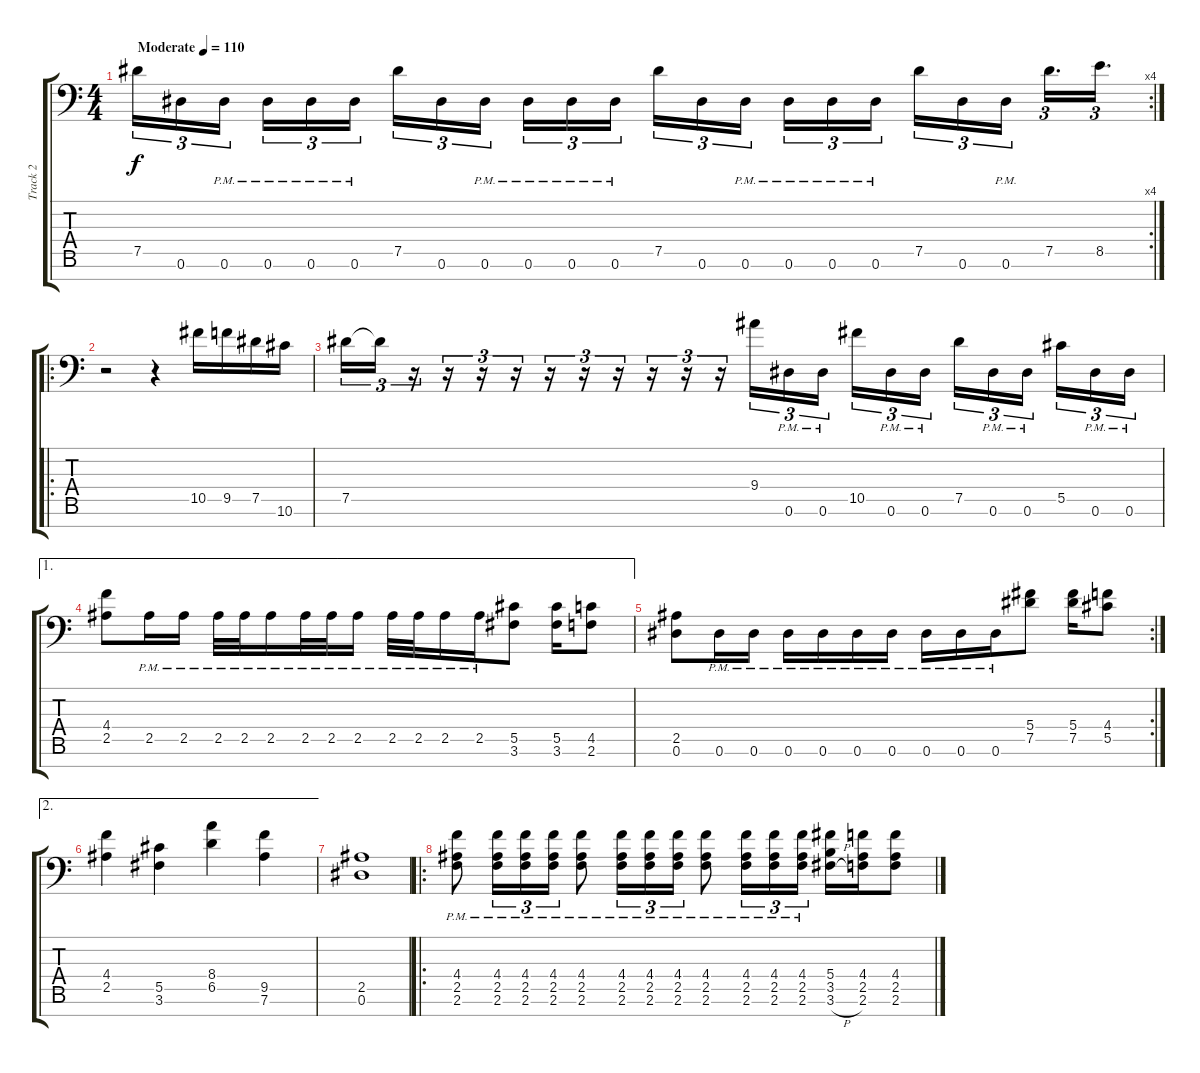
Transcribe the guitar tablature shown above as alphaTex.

\track ("Track 2" "Track 2") {instrument distortionguitar}
\staff {score tabs}
\tuning (Eb4 Bb3 Gb3 Db3 Ab2 Eb2 C-1) {hide}
\rc 4
\ts (4 4)
\tempo (110 "Moderate")
\clef f4
\ks c
7.5.16{tu (3 2) dy f instrument distortionguitar} 0.6.16{tu (3 2)} 0.6{pm}.16{tu (3 2) beam splitsecondary} 0.6{pm}.16{tu (3 2)} 0.6{pm}.16{tu (3 2)} 0.6{pm}.16{tu (3 2)} 7.5.16{tu (3 2)} 0.6.16{tu (3 2)} 0.6{pm}.16{tu (3 2) beam splitsecondary} 0.6{pm}.16{tu (3 2)} 0.6{pm}.16{tu (3 2)} 0.6{pm}.16{tu (3 2)} 7.5.16{tu (3 2)} 0.6.16{tu (3 2)} 0.6{pm}.16{tu (3 2) beam splitsecondary} 0.6{pm}.16{tu (3 2)} 0.6{pm}.16{tu (3 2)} 0.6{pm}.16{tu (3 2)} 7.5.16{tu (3 2)} 0.6.16{tu (3 2)} 0.6{pm}.16{tu (3 2) beam splitsecondary} 7.5.16{d tu (3 2)} 8.5.16{d tu (3 2)} |
\ro
r.2 r.4 10.5.16 9.5.16 7.5.16 10.6.16 |
7.5.16{tu (3 2)} 7.5{t}.16{tu (3 2)} r.16{tu (3 2)} r.16{tu (3 2)} r.16{tu (3 2)} r.16{tu (3 2)} r.16{tu (3 2)} r.16{tu (3 2)} r.16{tu (3 2)} r.16{tu (3 2)} r.16{tu (3 2)} r.16{tu (3 2)} 9.4.16{tu (3 2)} 0.6{pm}.16{tu (3 2)} 0.6{pm}.16{tu (3 2) beam splitsecondary} 10.5.16{tu (3 2)} 0.6{pm}.16{tu (3 2)} 0.6{pm}.16{tu (3 2)} 7.5.16{tu (3 2)} 0.6{pm}.16{tu (3 2)} 0.6{pm}.16{tu (3 2) beam splitsecondary} 5.5.16{tu (3 2)} 0.6{pm}.16{tu (3 2)} 0.6{pm}.16{tu (3 2)} |
\ae 1
(4.4 2.5).8 2.5{pm}.16 2.5{pm}.16 2.5{pm}.32 2.5{pm}.32 2.5{pm}.16 2.5{pm}.32 2.5{pm}.32 2.5{pm}.16 2.5{pm}.32 2.5{pm}.32 2.5{pm}.16 2.5{pm}.16 (5.5 3.6).8 (5.5 3.6).16 (4.5 2.6).8 |
\rc 2
(2.5 0.6).8 0.6{pm}.16 0.6{pm}.16 0.6{pm}.16 0.6{pm}.16 0.6{pm}.16 0.6{pm}.16 0.6{pm}.16 0.6{pm}.16 0.6{pm}.16 (5.4 7.5).8 (5.4 7.5).16 (4.4 5.5).8 |
\ae 2
(4.4 2.5).4 (5.5 3.6).4 (8.4 6.5).4 (9.5 7.6).4 |
(2.5 0.6).1 |
\ro
(4.4 2.5 2.6{pm}).8 (4.4 2.5 2.6{pm}).16{tu (3 2)} (4.4 2.5 2.6{pm}).16{tu (3 2)} (4.4 2.5 2.6{pm}).16{tu (3 2)} (4.4 2.5 2.6{pm}).8 (4.4 2.5 2.6{pm}).16{tu (3 2)} (4.4 2.5 2.6{pm}).16{tu (3 2)} (4.4 2.5 2.6{pm}).16{tu (3 2)} (4.4 2.5 2.6{pm}).8 (4.4 2.5 2.6{pm}).16{tu (3 2)} (4.4 2.5 2.6{pm}).16{tu (3 2)} (4.4 2.5 2.6{pm}).16{tu (3 2)} (5.4 3.5 3.6{h}).16 (4.4 2.5 2.6).16 (4.4 2.5 2.6).8
